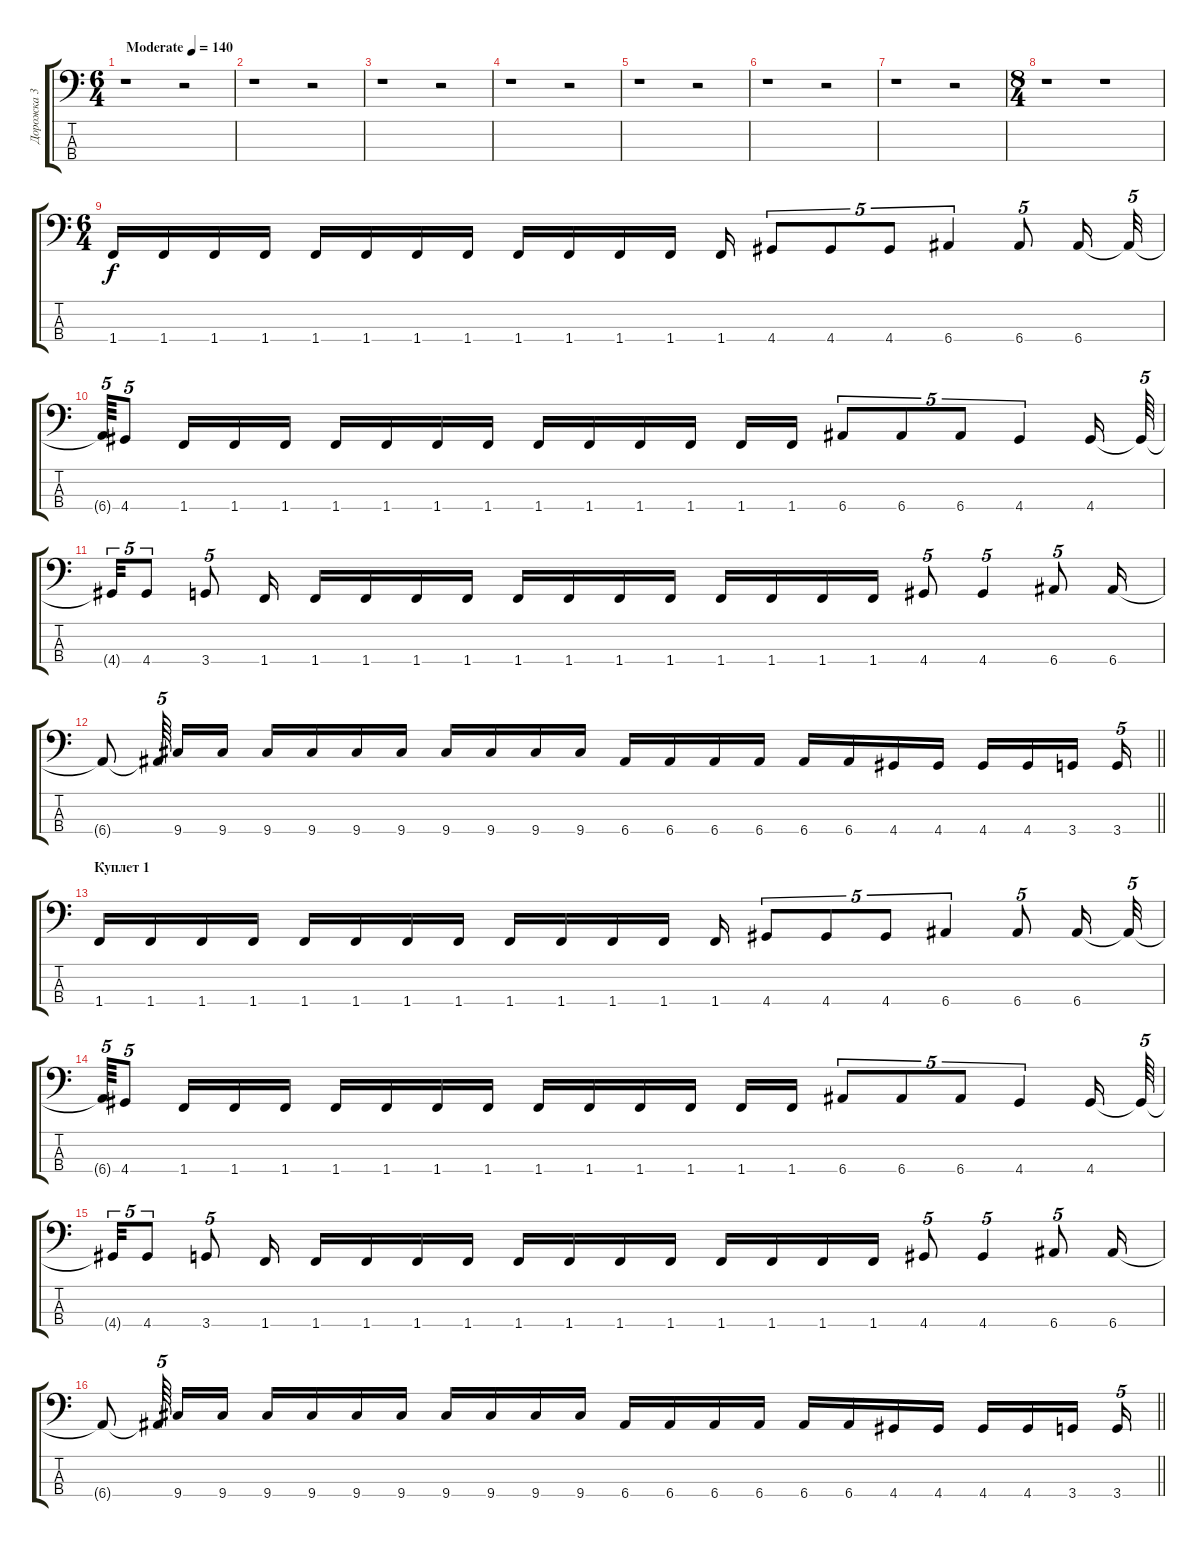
\track ("Дорожка 3" "Дорожка 3") {instrument electricbasspick}
\staff {score tabs}
\tuning (G2 D2 A1 E1) {hide}
\ts (6 4)
\tempo (140 "Moderate")
\clef f4
\ks c
r.1{dy f instrument electricbasspick} r.2 |
r.1 r.2 |
r.1 r.2 |
r.1 r.2 |
r.1 r.2 |
r.1 r.2 |
r.1 r.2 |
\ts (8 4)
r.1 r.1 |
\ts (6 4)
1.4.16 1.4.16 1.4.16 1.4.16 1.4.16 1.4.16 1.4.16 1.4.16 1.4.16 1.4.16 1.4.16 1.4.16 1.4.16 4.4.8{tu (5 4)} 4.4.8{tu (5 4)} 4.4.8{tu (5 4)} 6.4.4{tu (5 4)} 6.4.8{tu (5 4)} 6.4.16 6.4{t}.32{tu (5 4)} |
6.4{t}.64{tu (5 4)} 4.4.8{tu (5 4)} 1.4.16 1.4.16 1.4.16 1.4.16 1.4.16 1.4.16 1.4.16 1.4.16 1.4.16 1.4.16 1.4.16 1.4.16 1.4.16 6.4.8{tu (5 4)} 6.4.8{tu (5 4)} 6.4.8{tu (5 4)} 4.4.4{tu (5 4)} 4.4.16 4.4{t}.64{tu (5 4)} |
4.4{t}.32{tu (5 4)} 4.4.8{tu (5 4)} 3.4.8{tu (5 4)} 1.4.16 1.4.16 1.4.16 1.4.16 1.4.16 1.4.16 1.4.16 1.4.16 1.4.16 1.4.16 1.4.16 1.4.16 1.4.16 4.4.8{tu (5 4)} 4.4.4{tu (5 4)} 6.4.8{tu (5 4)} 6.4.16 |
\barLineRight lightlight
6.4{t}.8 6.4{t}.64{tu (5 4) beam splitsecondary} 9.4.16 9.4.16 9.4.16 9.4.16 9.4.16 9.4.16 9.4.16 9.4.16 9.4.16 9.4.16 6.4.16 6.4.16 6.4.16 6.4.16 6.4.16 6.4.16 4.4.16 4.4.16 4.4.16 4.4.16 3.4.16{beam splitsecondary} 3.4.16{tu (5 4)} |
\section ("" "Куплет 1")
1.4.16 1.4.16 1.4.16 1.4.16 1.4.16 1.4.16 1.4.16 1.4.16 1.4.16 1.4.16 1.4.16 1.4.16 1.4.16 4.4.8{tu (5 4)} 4.4.8{tu (5 4)} 4.4.8{tu (5 4)} 6.4.4{tu (5 4)} 6.4.8{tu (5 4)} 6.4.16 6.4{t}.32{tu (5 4)} |
6.4{t}.64{tu (5 4)} 4.4.8{tu (5 4)} 1.4.16 1.4.16 1.4.16 1.4.16 1.4.16 1.4.16 1.4.16 1.4.16 1.4.16 1.4.16 1.4.16 1.4.16 1.4.16 6.4.8{tu (5 4)} 6.4.8{tu (5 4)} 6.4.8{tu (5 4)} 4.4.4{tu (5 4)} 4.4.16 4.4{t}.64{tu (5 4)} |
4.4{t}.32{tu (5 4)} 4.4.8{tu (5 4)} 3.4.8{tu (5 4)} 1.4.16 1.4.16 1.4.16 1.4.16 1.4.16 1.4.16 1.4.16 1.4.16 1.4.16 1.4.16 1.4.16 1.4.16 1.4.16 4.4.8{tu (5 4)} 4.4.4{tu (5 4)} 6.4.8{tu (5 4)} 6.4.16 |
\barLineRight lightlight
6.4{t}.8 6.4{t}.64{tu (5 4) beam splitsecondary} 9.4.16 9.4.16 9.4.16 9.4.16 9.4.16 9.4.16 9.4.16 9.4.16 9.4.16 9.4.16 6.4.16 6.4.16 6.4.16 6.4.16 6.4.16 6.4.16 4.4.16 4.4.16 4.4.16 4.4.16 3.4.16{beam splitsecondary} 3.4.16{tu (5 4)}
